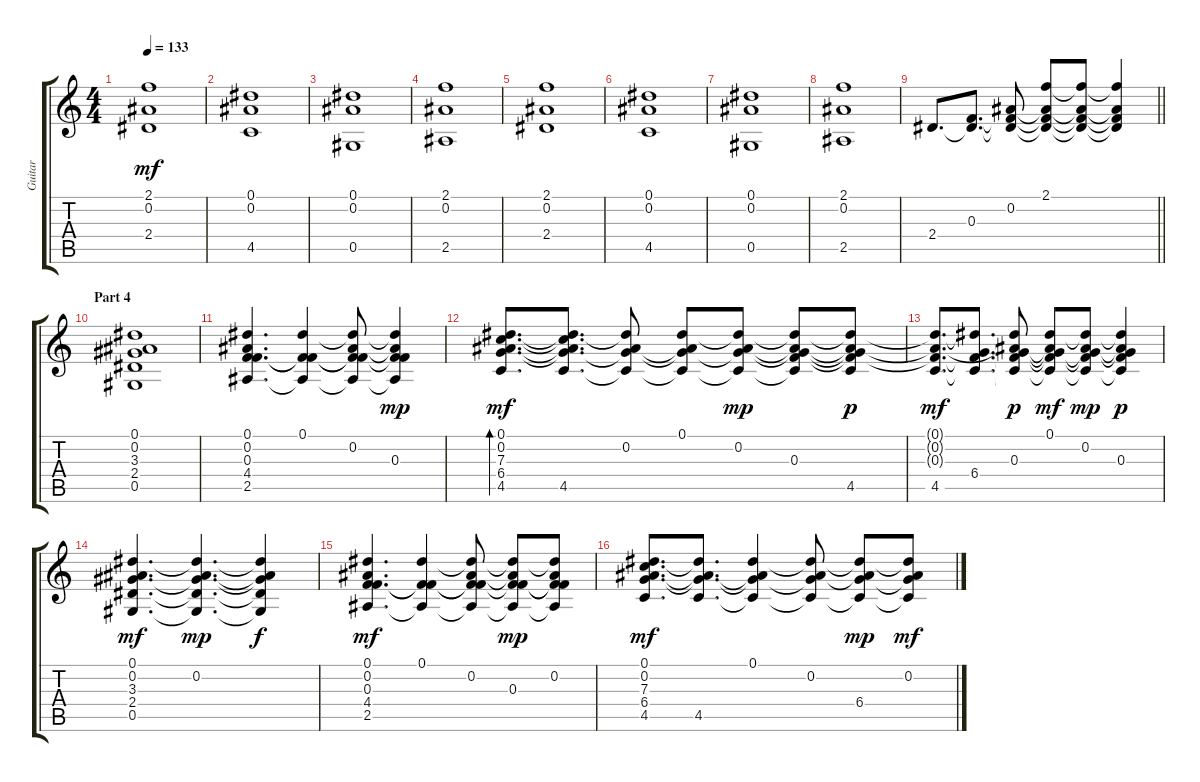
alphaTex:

\track ("Guitar" "Guitar") {instrument acousticguitarsteel}
\staff {score tabs}
\tuning (Eb4 Bb3 F3 Db3 Ab2 Eb2) {hide}
\ts (4 4)
\tempo 133
\clef g2
\ks c
(2.1 0.2 2.4).1{dy mf} |
(0.1 0.2 4.5).1 |
(0.1 0.2 0.5).1 |
(2.1 0.2 2.5).1 |
(2.1 0.2 2.4).1 |
(0.1 0.2 4.5).1 |
(0.1 0.2 0.5).1 |
(2.1 0.2 2.5).1 |
\barLineRight lightlight
2.4.8{d} (0.3 2.4{t}).8{d} (0.2 0.3{t} 2.4{t}).8 (2.1 0.2{t} 0.3{t} 2.4{t}).8 (2.1{t} 0.2{t} 0.3{t} 2.4{t}).8 (2.1{t} 0.2{t} 0.3{t} 2.4{t}).4 |
\section ("" "Part 4")
(0.1 0.2 3.3 2.4 0.5).1 |
(0.1 0.2 0.3 4.4 2.5).4{d} (0.1 0.3{t} 4.4{t} 2.5{t}).4 (0.1{t} 0.2 0.3{t} 4.4{t} 2.5{t}).8 (0.1{t} 0.2{t} 0.3 4.4{t} 2.5{t}).4{dy mp} |
(0.1 0.2 7.3 6.4 4.5).8{d bd 120 dy mf} (0.1{t} 0.2{t} 7.3{t} 6.4{t} 4.5).8{d} (0.1{t} 0.2 6.4{t} 4.5{t}).8 (0.1 0.2{t} 6.4{t} 4.5{t}).8 (0.1{t} 0.2 6.4{t} 4.5{t}).8{dy mp} (0.1{t} 0.2{t} 0.3 6.4{t} 4.5{t}).8 (0.1{t} 0.2{t} 0.3{t} 6.4{t} 4.5).8{dy p} |
(0.1{t} 0.2{t} 0.3{t} 4.5).8{d dy mf} (0.1{t} 0.3{t} 6.4 4.5{t}).8{d} (0.1{t} 0.2{t} 0.3 6.4{t} 4.5{t}).8{dy p} (0.1 0.2{t} 0.3{t} 6.4{t} 4.5{t}).8{dy mf} (0.1{t} 0.2 0.3{t} 6.4{t} 4.5{t}).8{dy mp} (0.1{t} 0.2{t} 0.3 6.4{t} 4.5{t}).4{dy p} |
(0.1 0.2 3.3 2.4 0.5).4{d dy mf} (0.1{t} 0.2 3.3{t} 2.4{t} 0.5{t}).4{d dy mp} (0.1{t} 0.2{t} 3.3{t} 2.4{t} 0.5{t}).4{dy f} |
(0.1 0.2 0.3 4.4 2.5).4{d dy mf} (0.1 0.3{t} 4.4{t} 2.5{t}).4 (0.1{t} 0.2 0.3{t} 4.4{t} 2.5{t}).8 (0.1{t} 0.2{t} 0.3 4.4{t} 2.5{t}).8{dy mp} (0.1{t} 0.2 0.3{t} 4.4{t} 2.5{t}).8 |
(0.1 0.2 7.3 6.4 4.5).8{d dy mf} (0.1{t} 0.2{t} 6.4{t} 4.5).8{d} (0.1 0.2{t} 6.4{t} 4.5{t}).4 (0.1{t} 0.2 6.4{t} 4.5{t}).8 (0.1{t} 0.2{t} 6.4 4.5{t}).8{dy mp} (0.1{t} 0.2 6.4{t} 4.5{t}).8{dy mf}
